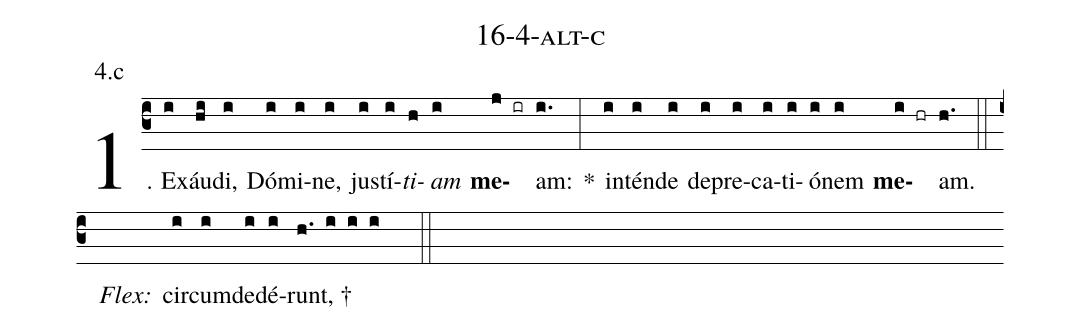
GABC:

name: 16-4-alt-c;
annotation: 4.c;
%%
(c3)1. Ex(i)áu(hi)di,(i) Dó(i)mi(i)ne,(i) jus(i)tí(i)<i>ti</i>(h)<i>am</i>(i) <b>me</b>(j ir)am:(i.) *(:) in(i)tén(i)de(i) de(i)pre(i)ca(i)ti(i)ó(i)nem(i) <b>me</b>(i hr)am.(h.) (::)
<i>Flex:</i>()  cir(i)cum(i)de(i)dé(i)runt, †(h. i i i  ::)
